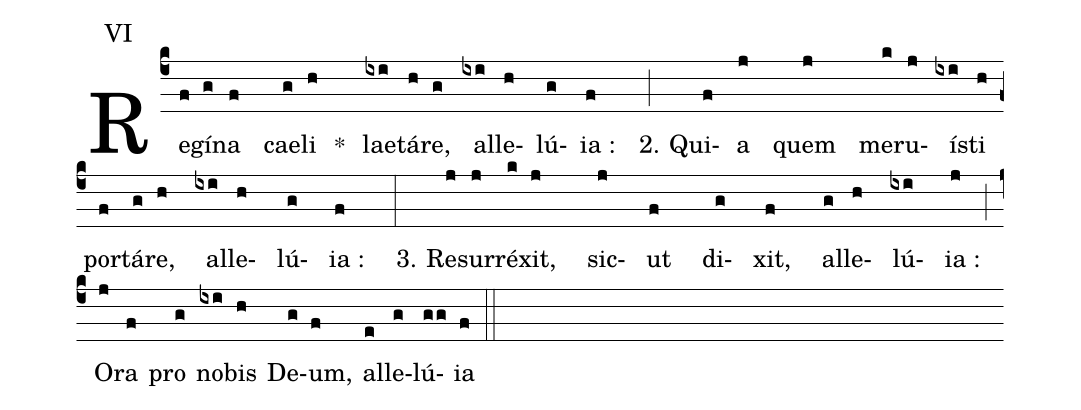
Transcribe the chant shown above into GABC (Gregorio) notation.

annotation: VI;
%%
(c4) Re(f)gí(g)na(f) cae(g)li(h) *()
lae(ixi)tá(h)re,(g[oh:h]) al(ixi)le(h)lú(g){ia} :(f) (;)
2. Qui(f)a(j) quem(j) me(k)ru(j)í(ixi)sti(h) por(f)tá(g)re,(h) al(ixi)le(h)lú(g){ia} :(f) (:)
3. Re(j)sur(j)ré(k)xit,(j) sic(j)ut(f) di(g)xit,(f) al(g)le(h)lú(ixi){ia} :(j) (;) (z) O(j)ra(f) pro(g) no(ixi)bis(h) De(g)um,(f) al(e)le(g)lú(gg){ia}(f) (::)
